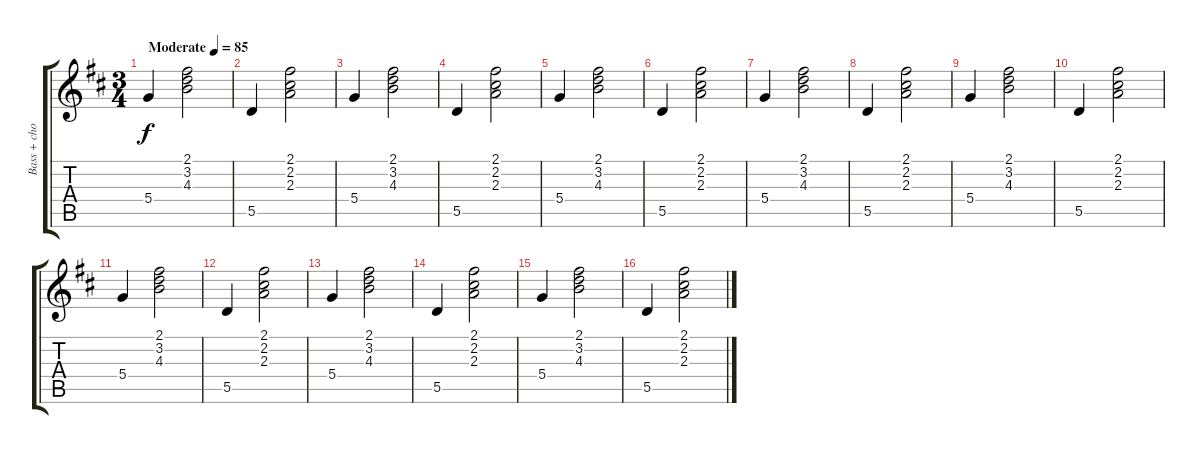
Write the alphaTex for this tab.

\track ("Bass + chords" "Bass + cho") {instrument acousticguitarnylon}
\staff {score tabs}
\tuning (E4 B3 G3 D3 A2 E2) {hide}
\ts (3 4)
\tempo (85 "Moderate")
\clef g2
\ks d
5.4.4{dy f instrument acousticguitarnylon} (2.1 3.2 4.3).2 |
5.5.4 (2.1 2.2 2.3).2 |
5.4.4 (2.1 3.2 4.3).2 |
5.5.4 (2.1 2.2 2.3).2 |
5.4.4 (2.1 3.2 4.3).2 |
5.5.4 (2.1 2.2 2.3).2 |
5.4.4 (2.1 3.2 4.3).2 |
5.5.4 (2.1 2.2 2.3).2 |
5.4.4 (2.1 3.2 4.3).2 |
5.5.4 (2.1 2.2 2.3).2 |
5.4.4 (2.1 3.2 4.3).2 |
5.5.4 (2.1 2.2 2.3).2 |
5.4.4 (2.1 3.2 4.3).2 |
5.5.4 (2.1 2.2 2.3).2 |
5.4.4 (2.1 3.2 4.3).2 |
5.5.4 (2.1 2.2 2.3).2
